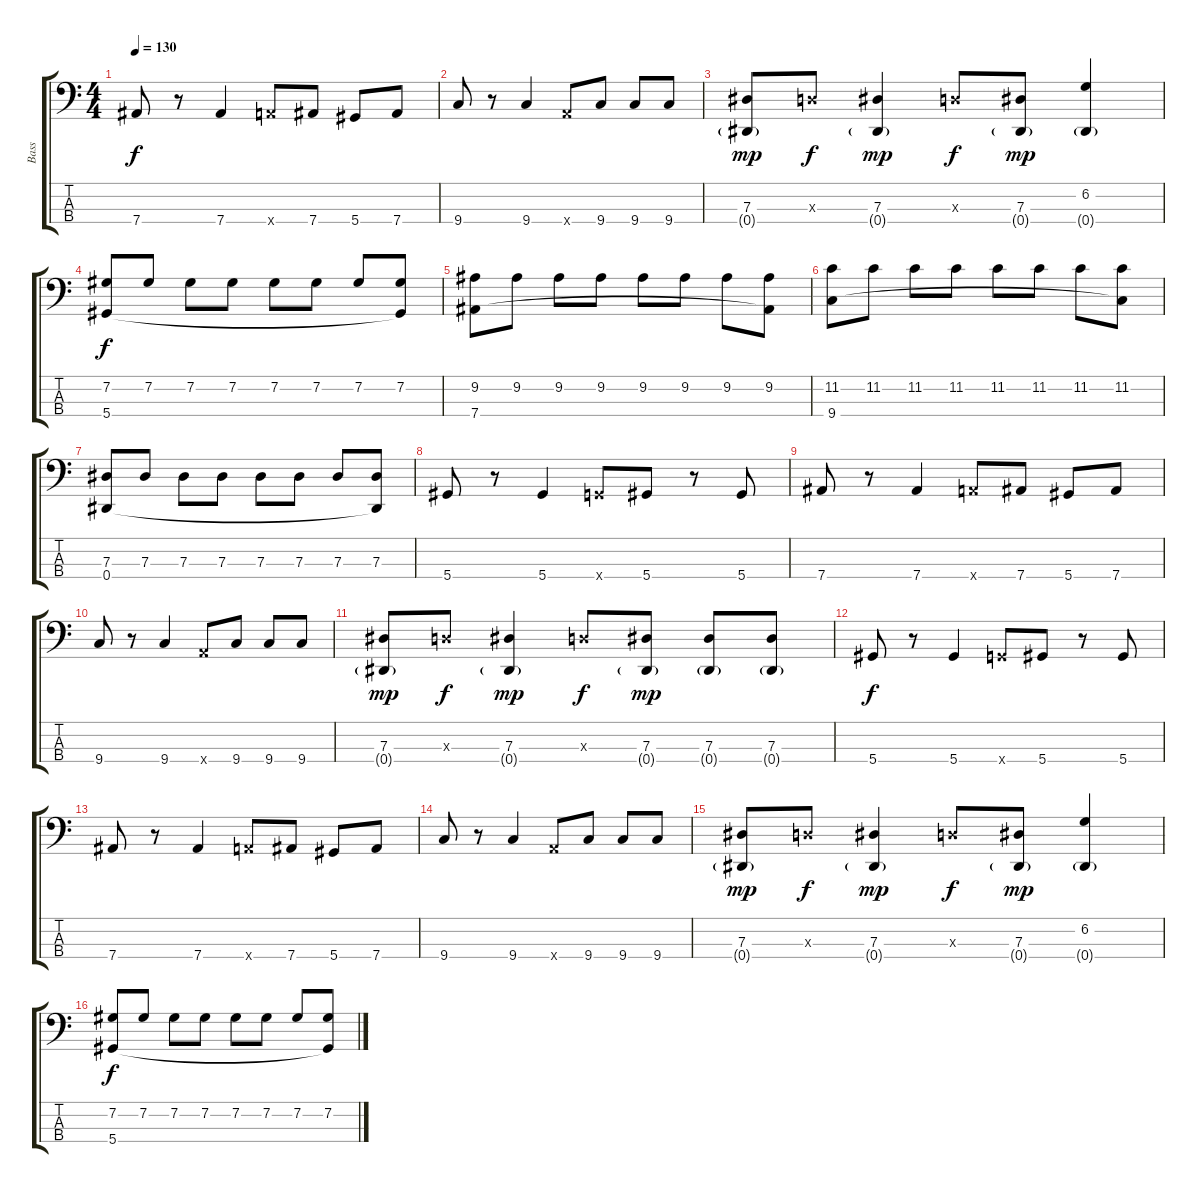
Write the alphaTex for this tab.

\track ("Bass" "Bass") {instrument electricbasspick}
\staff {score tabs}
\tuning (Gb2 Db2 Ab1 Eb1) {hide}
\ts (4 4)
\tempo 130
\clef f4
\ks c
7.4.8{dy f} r.8 7.4.4 6.4{x}.8 7.4.8 5.4.8 7.4.8 |
9.4.8 r.8 9.4.4 6.4{x}.8 9.4.8 9.4.8 9.4.8 |
(7.3 0.4{g}).8{dy mp} 6.3{x}.8{dy f} (7.3 0.4{g}).4{dy mp} 6.3{x}.8{dy f} (7.3 0.4{g}).8{dy mp} (6.2 0.4{g}).4 |
(7.2 5.4).8{dy f} 7.2.8 7.2.8 7.2.8 7.2.8 7.2.8 7.2.8 (7.2 5.4{t}).8 |
(9.2 7.4).8 9.2.8 9.2.8 9.2.8 9.2.8 9.2.8 9.2.8 (9.2 7.4{t}).8 |
(11.2 9.4).8 11.2.8 11.2.8 11.2.8 11.2.8 11.2.8 11.2.8 (11.2 9.4{t}).8 |
(7.3 0.4).8 7.3.8 7.3.8 7.3.8 7.3.8 7.3.8 7.3.8 (7.3 0.4{t}).8 |
5.4.8 r.8 5.4.4 4.4{x}.8 5.4.8 r.8 5.4.8 |
7.4.8 r.8 7.4.4 6.4{x}.8 7.4.8 5.4.8 7.4.8 |
9.4.8 r.8 9.4.4 6.4{x}.8 9.4.8 9.4.8 9.4.8 |
(7.3 0.4{g}).8{dy mp} 6.3{x}.8{dy f} (7.3 0.4{g}).4{dy mp} 6.3{x}.8{dy f} (7.3 0.4{g}).8{dy mp} (7.3 0.4{g}).8 (7.3 0.4{g}).8 |
5.4.8{dy f} r.8 5.4.4 4.4{x}.8 5.4.8 r.8 5.4.8 |
7.4.8 r.8 7.4.4 6.4{x}.8 7.4.8 5.4.8 7.4.8 |
9.4.8 r.8 9.4.4 6.4{x}.8 9.4.8 9.4.8 9.4.8 |
(7.3 0.4{g}).8{dy mp} 6.3{x}.8{dy f} (7.3 0.4{g}).4{dy mp} 6.3{x}.8{dy f} (7.3 0.4{g}).8{dy mp} (6.2 0.4{g}).4 |
(7.2 5.4).8{dy f} 7.2.8 7.2.8 7.2.8 7.2.8 7.2.8 7.2.8 (7.2 5.4{t}).8
